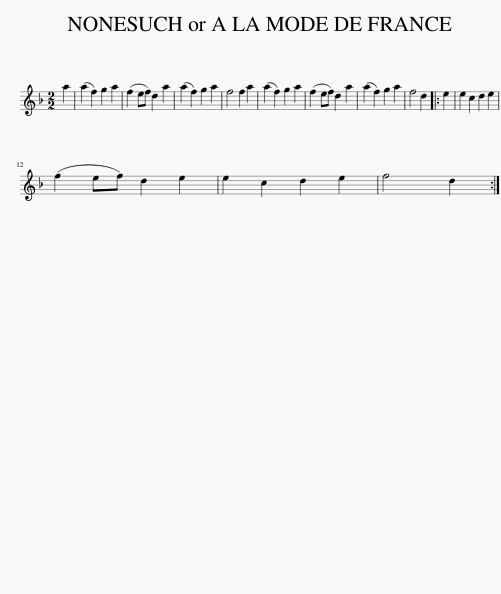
X:1
L:1/8
M:2/2
I:linebreak $
K:Dmin
V:1 treble
V:1
 a2 | (a2 f2) g2 a2 | (f2 ef) d2 a2 | (a2 f2) g2 a2 | f4 f2 a2 | %5
 (a2 f2) g2 a2 | (f2 ef) d2 a2 | (a2 f2) g2 a2 | f4 d2 |: e2 | %10
 e2 c2 d2 e2 |$ (f2 ef) d2 e2 | e2 c2 d2 e2 | f4 d2 :| %14
